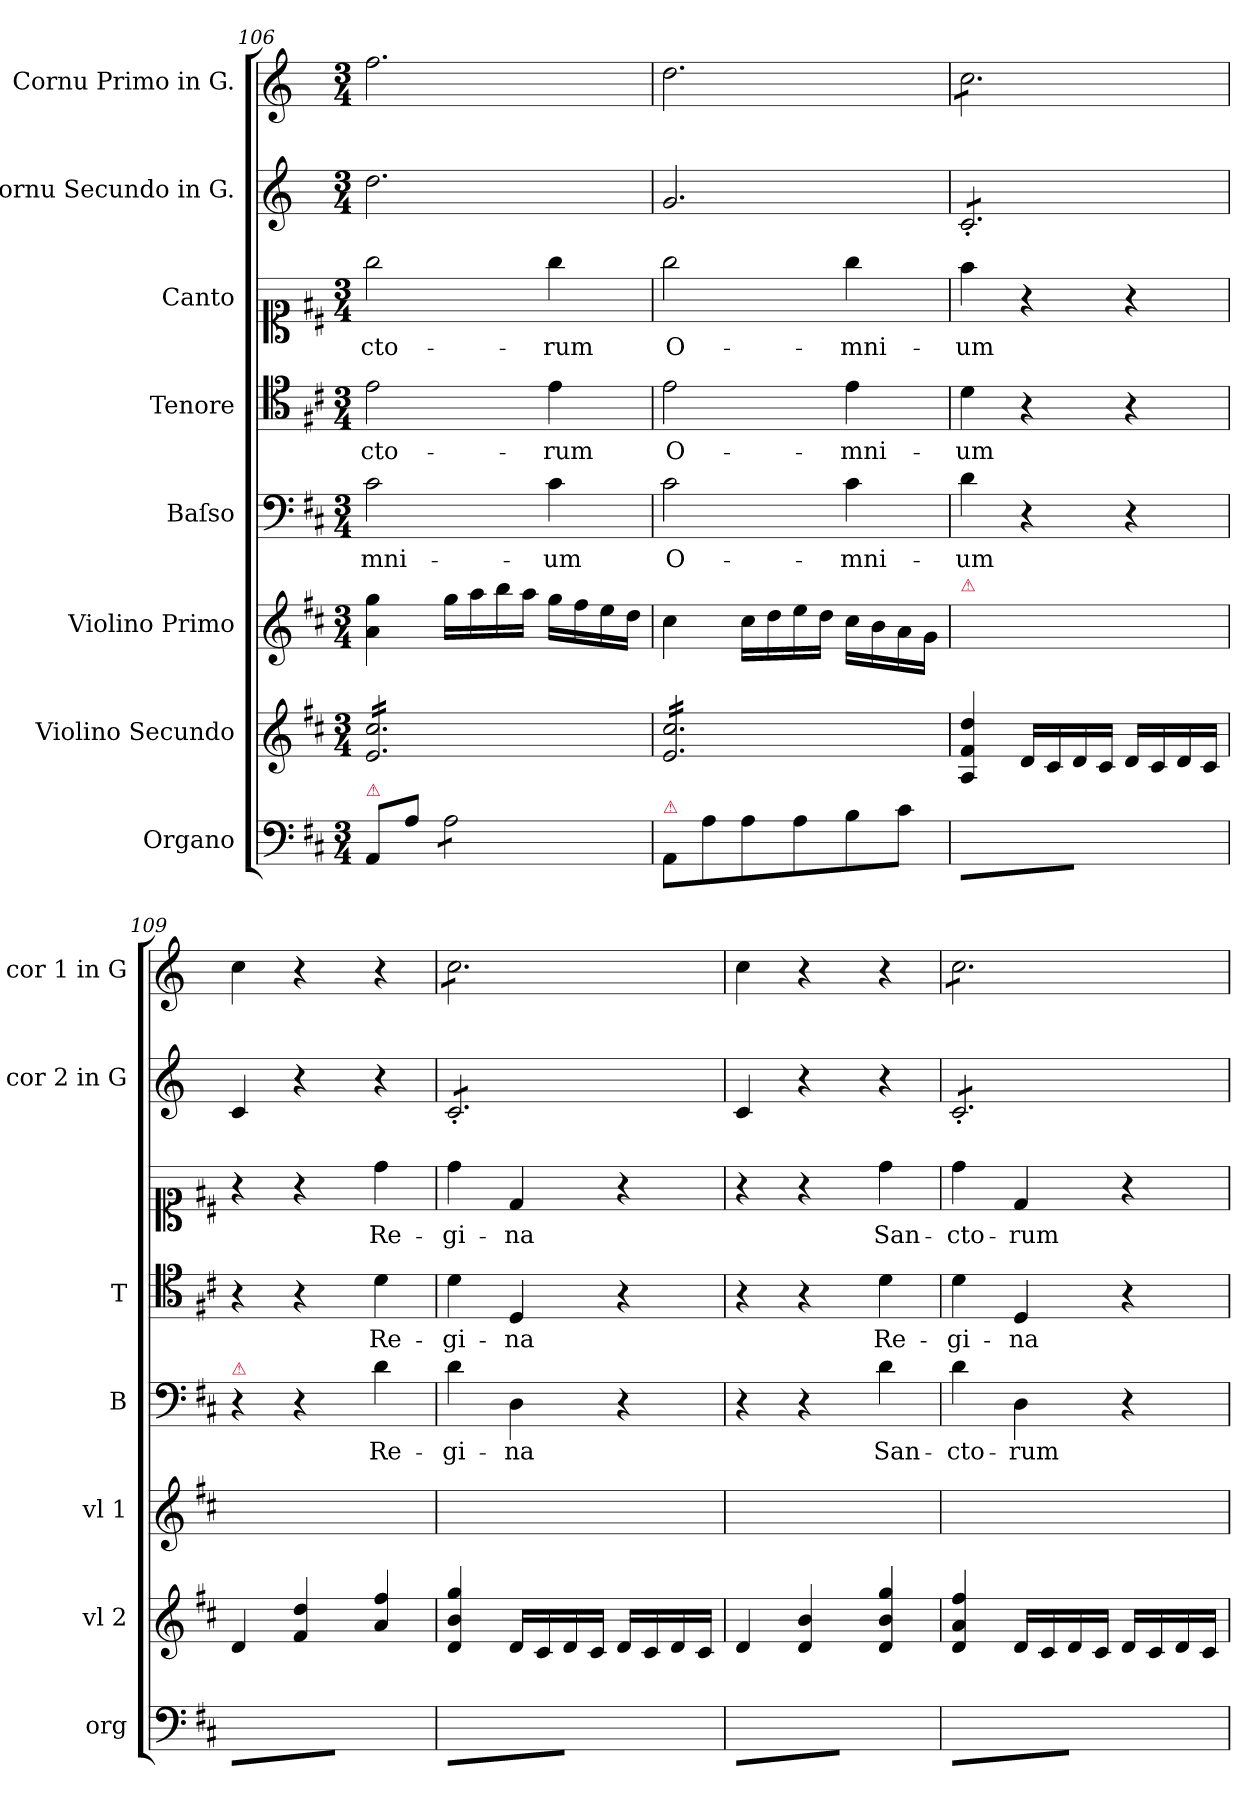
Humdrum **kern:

**kern	**kern	**kern	**kern	**text	**kern	**text	**kern	**text	**kern	**kern
*part8	*part7	*part6	*part5	*part5	*part4	*part4	*part3	*part3	*part2	*part1
*staff8	*staff7	*staff6	*staff5	*staff5	*staff4	*staff4	*staff3	*staff3	*staff2	*staff1
*I"Organo	*I"Violino Secundo	*I"Violino Primo	*I"Baſso	*	*I"Tenore	*	*I"Canto	*	*I"Cornu Secundo in G.	*I"Cornu Primo in G.
*I'org	*I'vl 2	*I'vl 1	*I'B	*	*I'T	*	*	*	*I'cor 2 in G	*I'cor 1 in G
*clefF4	*clefG2	*clefG2	*clefF4	*	*clefC4	*	*clefC1	*	*clefG2	*clefG2
*	*	*	*	*	*	*	*	*	*ITrd6c10	*ITrd6c10
*k[f#c#]	*k[f#c#]	*k[f#c#]	*k[f#c#]	*	*k[f#c#]	*	*k[f#c#]	*	*k[f#c#]	*k[f#c#]
*D:	*D:	*D:	*D:	*	*D:	*	*D:	*	*D:	*D:
*M3/4	*M3/4	*M3/4	*M3/4	*	*M3/4	*	*M3/4	*	*M3/4	*M3/4
=106	=106	=106	=106	=106	=106	=106	=106	=106	=106	=106
!LO:TX:a:color=crimson:t=⚠	!	!	!	!	!	!	!	!	!	!
!	!	!	!	!	!	!LO:LY:i	!	!LO:LY:i	!	!
*	*tremolo	*	*	*	*	*	*	*	*	*
8AA/L	16e/ 16cc#/LL	4a\ 4gg\	2c#\	-mni-	2e\	-cto-	2gg\	-cto-	2.e\	2.g\
.	16e/ 16cc#/	.	.	.	.	.	.	.	.	.
8A\J	16e/ 16cc#/	.	.	.	.	.	.	.	.	.
.	16e/ 16cc#/	.	.	.	.	.	.	.	.	.
*tremolo	*	*	*	*	*	*	*	*	*	*
8A\L	16e/ 16cc#/	16gg\LL	.	.	.	.	.	.	.	.
.	16e/ 16cc#/	16aa\	.	.	.	.	.	.	.	.
8A\	16e/ 16cc#/	16bb\	.	.	.	.	.	.	.	.
.	16e/ 16cc#/	16aa\JJ	.	.	.	.	.	.	.	.
!	!	!	!	!	!	!LO:LY:i	!	!LO:LY:i	!	!
8A\	16e/ 16cc#/	16gg\LL	4c#\	-um	4e\	-rum	4gg\	-rum	.	.
.	16e/ 16cc#/	16ff#\	.	.	.	.	.	.	.	.
8A\J	16e/ 16cc#/	16ee\	.	.	.	.	.	.	.	.
*Xtremolo	*	*	*	*	*	*	*	*	*	*
.	16e/ 16cc#/JJ	16dd\JJ	.	.	.	.	.	.	.	.
=107	=107	=107	=107	=107	=107	=107	=107	=107	=107	=107
!LO:TX:a:color=crimson:t=⚠	!	!	!	!	!	!	!	!	!	!
8AA/L	16e/ 16cc#/LL	4cc#\	2c#\	O-	2e\	O-	2gg\	O-	2.A/	2.e\
.	16e/ 16cc#/	.	.	.	.	.	.	.	.	.
8A\	16e/ 16cc#/	.	.	.	.	.	.	.	.	.
.	16e/ 16cc#/	.	.	.	.	.	.	.	.	.
8A\	16e/ 16cc#/	16cc#\LL	.	.	.	.	.	.	.	.
.	16e/ 16cc#/	16dd\	.	.	.	.	.	.	.	.
8A\	16e/ 16cc#/	16ee\	.	.	.	.	.	.	.	.
.	16e/ 16cc#/	16dd\JJ	.	.	.	.	.	.	.	.
8B\	16e/ 16cc#/	16cc#\LL	4c#\	-mni-	4e\	-mni-	4gg\	-mni-	.	.
.	16e/ 16cc#/	16b\	.	.	.	.	.	.	.	.
8c#\J	16e/ 16cc#/	16a\	.	.	.	.	.	.	.	.
.	16e/ 16cc#/JJ	16g\JJ	.	.	.	.	.	.	.	.
*	*Xtremolo	*	*	*	*	*	*	*	*	*
=108	=108	=108	=108	=108	=108	=108	=108	=108	=108	=108
!	!	!	!	!	!	!	!	!	!	!LO:TX:a:t=||||
!	!	!	!	!	!	!	!	!	!LO:TX:b:t=....	!
!	!	!LO:TX:a:color=crimson:t=⚠	!	!	!	!	!	!	!	!
!LO:TX:a:color=crimson:t=⚠	!	!	!	!	!	!	!	!	!	!
*tremolo	*	*	*	*	*	*	*	*	*	*
*	*	*	*	*	*	*	*	*	*tremolo	*
*	*	*	*	*	*	*	*	*	*	*tremolo
8D\yyL	4A/ 4f#/ 4dd/	4dyy/ 4ayy/ 4ff#yy/	4d\	-um	4d\	-um	4ff#\	-um	8D'/L	8d\L
8d\yy	.	.	.	.	.	.	.	.	8D'/	8d\
8D\yy	16d/LL	16d/LLyy	4r	.	4r	.	4r	.	8D'/	8d\
.	16c#/	16c#/yy	.	.	.	.	.	.	.	.
8d\yy	16d/	16d/yy	.	.	.	.	.	.	8D'/	8d\
.	16c#/JJ	16c#/JJyy	.	.	.	.	.	.	.	.
8D\yy	16d/LL	16d/LLyy	4r	.	4r	.	4r	.	8D'/	8d\
.	16c#/	16c#/yy	.	.	.	.	.	.	.	.
8d\yyJ	16d/	16d/yy	.	.	.	.	.	.	8D'/J	8d\J
*	*	*	*	*	*	*	*	*	*	*Xtremolo
*	*	*	*	*	*	*	*	*	*Xtremolo	*
.	16c#/JJ	16c#/JJyy	.	.	.	.	.	.	.	.
=109	=109	=109	=109	=109	=109	=109	=109	=109	=109	=109
!	!	!	!LO:TX:a:color=crimson:t=⚠	!	!	!	!	!	!	!
8D\yyL	4d/	4d/yy	4r	.	4r	.	4r	.	4D/	4d\
8d\yy	.	.	.	.	.	.	.	.	.	.
8D\yy	4f#/ 4dd/	4dyy/ 4ayy/ 4ff#yy/	4r	.	4r	.	4r	.	4r	4r
8d\yy	.	.	.	.	.	.	.	.	.	.
8D\yy	4a/ 4ff#/	4ayy/ 4aayy/	4d\	Re-	4d\	Re-	4dd\	Re-	4r	4r
8d\yyJ	.	.	.	.	.	.	.	.	.	.
=110	=110	=110	=110	=110	=110	=110	=110	=110	=110	=110
!	!	!	!	!	!	!	!	!	!	!LO:TX:a:t=||||
!	!	!	!	!	!	!	!	!	!LO:TX:b:t=....	!
*	*	*	*	*	*	*	*	*	*tremolo	*
*	*	*	*	*	*	*	*	*	*	*tremolo
8D\yyL	4d/ 4b/ 4gg/	4dyy/ 4ddyy/ 4bbyy/	4d\	-gi-	4d\	-gi-	4dd\	-gi-	8D'/L	8d\L
8d\yy	.	.	.	.	.	.	.	.	8D'/	8d\
8D\yy	16d/LL	16d/LLyy	4D\	-na	4D/	-na	4d/	-na	8D'/	8d\
.	16c#/	16c#/yy	.	.	.	.	.	.	.	.
8d\yy	16d/	16d/yy	.	.	.	.	.	.	8D'/	8d\
.	16c#/JJ	16c#/JJyy	.	.	.	.	.	.	.	.
8D\yy	16d/LL	16d/LLyy	4r	.	4r	.	4r	.	8D'/	8d\
.	16c#/	16c#/yy	.	.	.	.	.	.	.	.
8d\yyJ	16d/	16d/yy	.	.	.	.	.	.	8D'/J	8d\J
*	*	*	*	*	*	*	*	*	*	*Xtremolo
*	*	*	*	*	*	*	*	*	*Xtremolo	*
.	16c#/JJ	16c#/JJyy	.	.	.	.	.	.	.	.
=111	=111	=111	=111	=111	=111	=111	=111	=111	=111	=111
8D\yyL	4d/	4d/yy	4r	.	4r	.	4r	.	4D/	4d\
8d\yy	.	.	.	.	.	.	.	.	.	.
8D\yy	4d/ 4b/	4dyy/ 4ddyy/ 4ggyy/	4r	.	4r	.	4r	.	4r	4r
8d\yy	.	.	.	.	.	.	.	.	.	.
!	!	!	!	!	!	!LO:LY:i	!	!	!	!
8D\yy	4d/ 4b/ 4gg/	4dyy/ 4ddyy/ 4bbyy/	4d\	San-	4d\	Re-	4dd\	San-	4r	4r
8d\yyJ	.	.	.	.	.	.	.	.	.	.
=112	=112	=112	=112	=112	=112	=112	=112	=112	=112	=112
!	!	!	!	!	!	!	!	!	!	!LO:TX:a:t=||||
!	!	!	!	!	!	!	!	!	!LO:TX:b:t=....	!
!	!	!	!	!	!	!LO:LY:i	!	!	!	!
*	*	*	*	*	*	*	*	*	*tremolo	*
*	*	*	*	*	*	*	*	*	*	*tremolo
8D\yyL	4d/ 4a/ 4ff#/	4dyy/ 4ddyy/ 4aayy/	4d\	-cto-	4d\	-gi-	4dd\	-cto-	8D'/L	8d\L
8d\yy	.	.	.	.	.	.	.	.	8D'/	8d\
!	!	!	!	!	!	!LO:LY:i	!	!	!	!
8D\yy	16d/LL	16d/LLyy	4D\	-rum	4D/	-na	4d/	-rum	8D'/	8d\
.	16c#/	16c#/yy	.	.	.	.	.	.	.	.
8d\yy	16d/	16d/yy	.	.	.	.	.	.	8D'/	8d\
.	16c#/JJ	16c#/JJyy	.	.	.	.	.	.	.	.
8D\yy	16d/LL	16d/LLyy	4r	.	4r	.	4r	.	8D'/	8d\
.	16c#/	16c#/yy	.	.	.	.	.	.	.	.
8d\yyJ	16d/	16d/yy	.	.	.	.	.	.	8D'/J	8d\J
*	*	*	*	*	*	*	*	*	*	*Xtremolo
*	*	*	*	*	*	*	*	*	*Xtremolo	*
*Xtremolo	*	*	*	*	*	*	*	*	*	*
.	16c#/JJ	16c#/JJyy	.	.	.	.	.	.	.	.
.	.	.	.	.	.	.	.	.	.	.
.	.	.	.	.	.	.	.	.	.	.
.	.	.	.	.	.	.	.	.	.	.
=	=	=	=	=	=	=	=	=	=	=
*-	*-	*-	*-	*-	*-	*-	*-	*-	*-	*-
